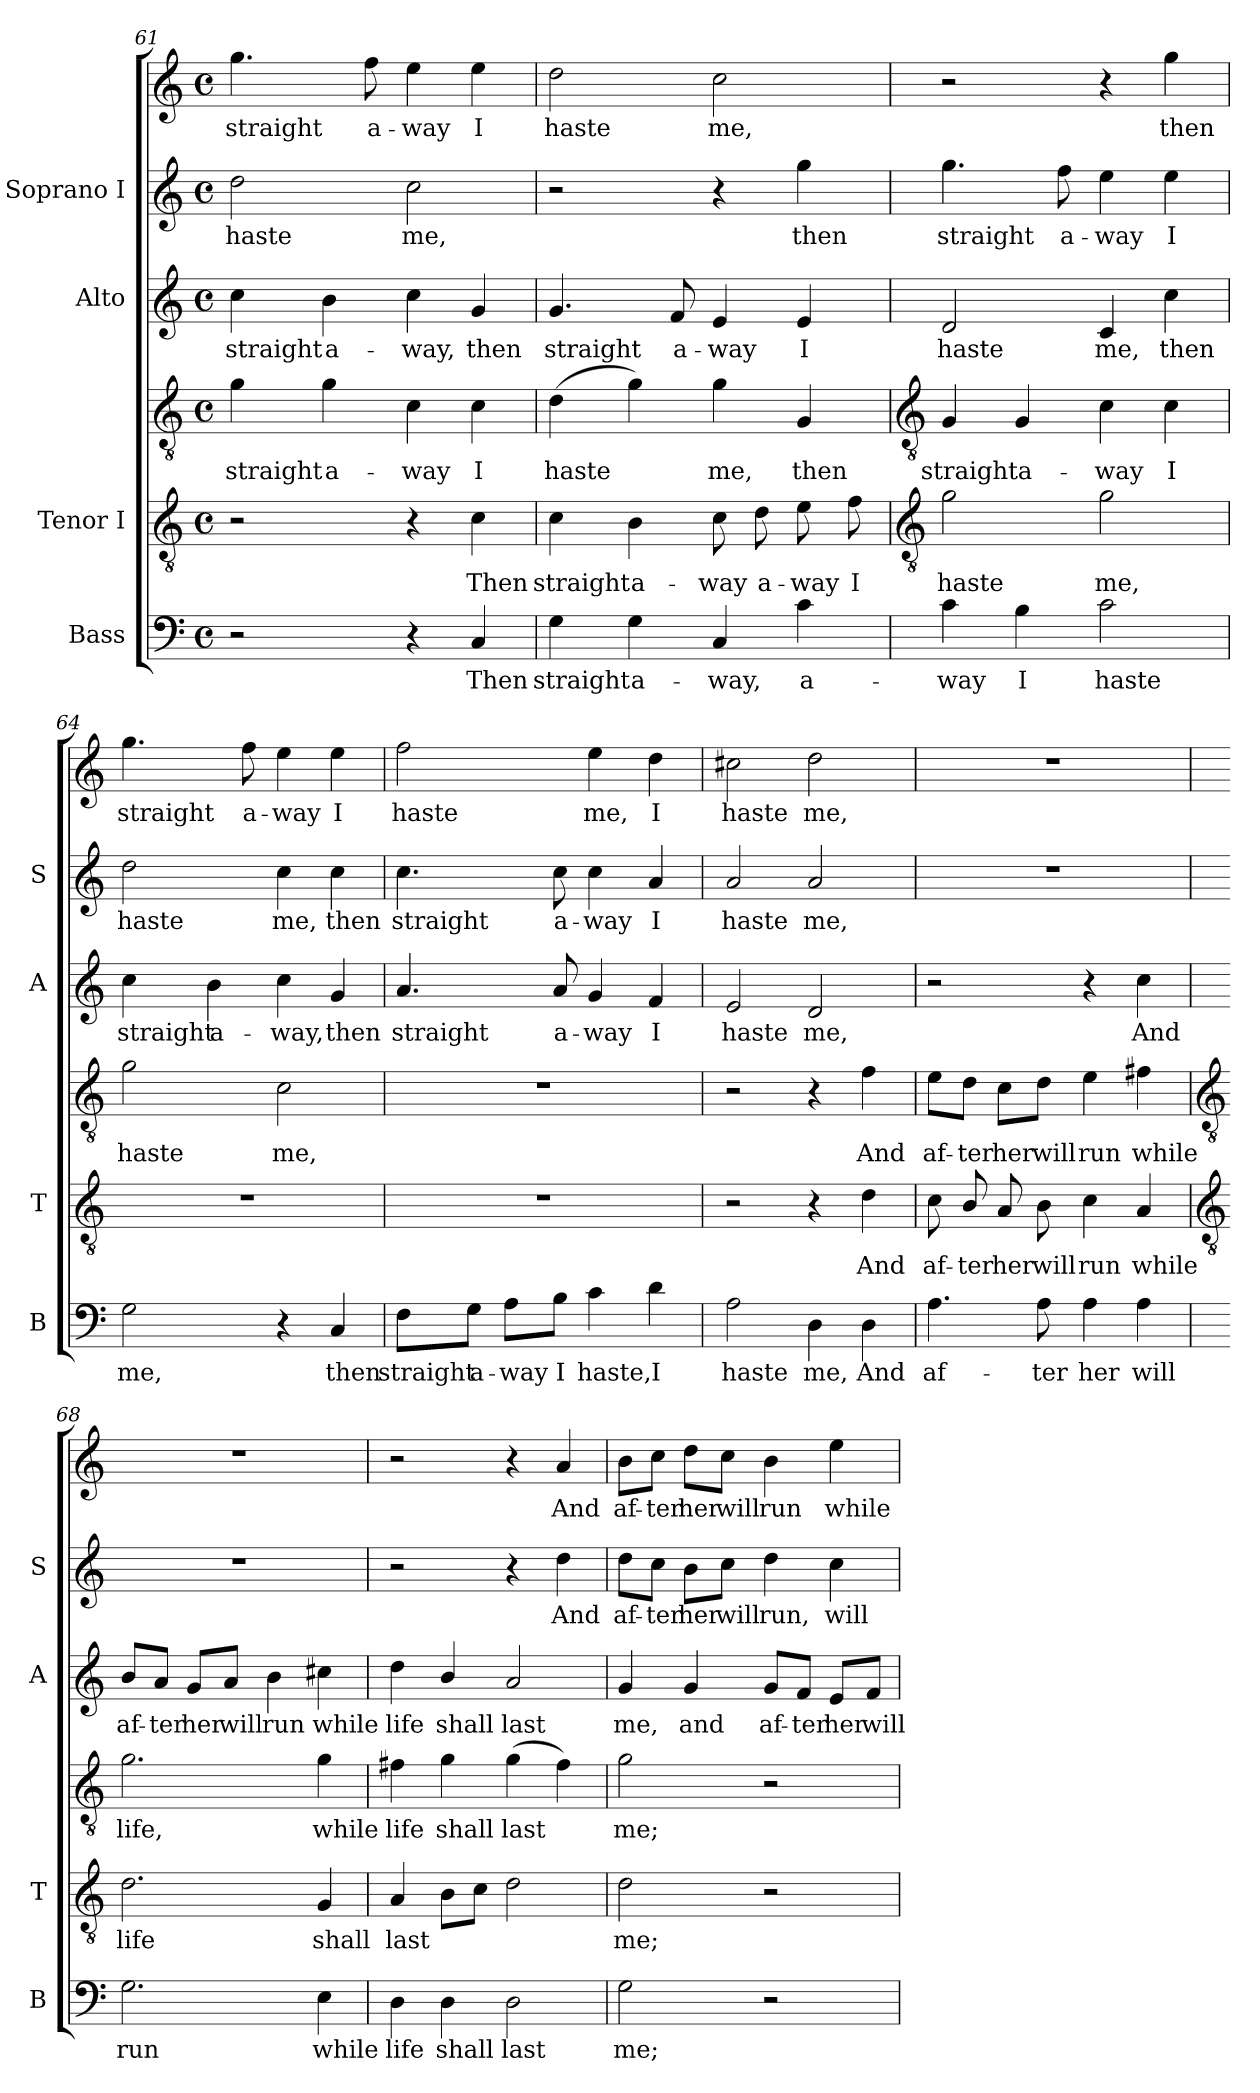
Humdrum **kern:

**kern	**text	**kern	**text	**kern	**text	**kern	**text	**kern	**text	**kern	**text
*part4	*part4	*part3	*part3	*part3	*part3	*part2	*part2	*part1	*part1	*part1	*part1
*staff6	*staff6	*staff5	*staff5	*staff4	*staff4	*staff3	*staff3	*staff2	*staff2	*staff1	*staff1
*I"Bass	*	*I"Tenor I	*	*	*	*I"Alto	*	*I"Soprano I	*	*	*
*I'B	*	*I'T	*	*	*	*I'A	*	*I'S	*	*	*
*clefF4	*	*clefGv2	*	*clefGv2	*	*clefG2	*	*clefG2	*	*clefG2	*
*k[]	*	*k[]	*	*k[]	*	*k[]	*	*k[]	*	*k[]	*
*C:	*	*C:	*	*C:	*	*C:	*	*C:	*	*C:	*
*M4/4	*	*M4/4	*	*M4/4	*	*M4/4	*	*M4/4	*	*M4/4	*
*met(c)	*	*met(c)	*	*met(c)	*	*met(c)	*	*met(c)	*	*met(c)	*
=61	=61	=61	=61	=61	=61	=61	=61	=61	=61	=61	=61
!	!	!	!	!	!LO:LY:b	!	!LO:LY:b	!	!LO:LY:b	!	!LO:LY:b
2r	.	2r	.	4g	straight	4cc	straight	2dd	haste	4.gg	straight
!	!	!	!	!	!LO:LY:b	!	!LO:LY:b	!	!	!	!
.	.	.	.	4g	a-	4b	a-	.	.	.	.
!	!	!	!	!	!	!	!	!	!	!	!LO:LY:b
.	.	.	.	.	.	.	.	.	.	8ff	a-
!	!	!	!	!	!LO:LY:b	!	!LO:LY:b	!	!LO:LY:b	!	!LO:LY:b
4r	.	4r	.	4c	-way	4cc	-way,	2cc	me,	4ee	-way
!	!LO:LY:b	!	!LO:LY:b	!	!LO:LY:b	!	!LO:LY:b	!	!	!	!LO:LY:b
4C	Then	4c	Then	4c	I	4g	then	.	.	4ee	I
=62	=62	=62	=62	=62	=62	=62	=62	=62	=62	=62	=62
!	!LO:LY:b	!	!LO:LY:b	!	!LO:LY:b	!	!LO:LY:b	!	!	!	!LO:LY:b
4G	straight	4c	straight	(>4d	haste	4.g	straight	2r	.	2dd	haste
!	!LO:LY:b	!	!LO:LY:b	!	!	!	!	!	!	!	!
4G	a-	4B	a-	4g)	.	.	.	.	.	.	.
!	!	!	!	!	!	!	!LO:LY:b	!	!	!	!
.	.	.	.	.	.	8f	a-	.	.	.	.
!	!LO:LY:b	!	!LO:LY:b	!	!LO:LY:b	!	!LO:LY:b	!	!	!	!LO:LY:b
4C	-way,	8c	-way	4g	me,	4e	-way	4r	.	2cc	me,
!	!	!	!LO:LY:b	!	!	!	!	!	!	!	!
.	.	8d	a-	.	.	.	.	.	.	.	.
!	!LO:LY:b	!	!LO:LY:b	!	!LO:LY:b	!	!LO:LY:b	!	!LO:LY:b	!	!
4c	a-	8e	-way	4G	then	4e	I	4gg	then	.	.
!	!	!	!LO:LY:b	!	!	!	!	!	!	!	!
.	.	8f	I	.	.	.	.	.	.	.	.
!!LO:LB:g=z
=63	=63	=63	=63	=63	=63	=63	=63	=63	=63	=63	=63
*	*	*clefGv2	*	*clefGv2	*	*	*	*	*	*	*
!	!LO:LY:b	!	!LO:LY:b	!	!LO:LY:b	!	!LO:LY:b	!	!LO:LY:b	!	!
4c	-way	2g	haste	4G	straight	2d	haste	4.gg	straight	2r	.
!	!LO:LY:b	!	!	!	!LO:LY:b	!	!	!	!	!	!
4B	I	.	.	4G	a-	.	.	.	.	.	.
!	!	!	!	!	!	!	!	!	!LO:LY:b	!	!
.	.	.	.	.	.	.	.	8ff	a-	.	.
!	!LO:LY:b	!	!LO:LY:b	!	!LO:LY:b	!	!LO:LY:b	!	!LO:LY:b	!	!
2c	haste	2g	me,	4c	-way	4c	me,	4ee	-way	4r	.
!	!	!	!	!	!LO:LY:b	!	!LO:LY:b	!	!LO:LY:b	!	!LO:LY:b
.	.	.	.	4c	I	4cc	then	4ee	I	4gg	then
=64	=64	=64	=64	=64	=64	=64	=64	=64	=64	=64	=64
!	!LO:LY:b	!	!	!	!LO:LY:b	!	!LO:LY:b	!	!LO:LY:b	!	!LO:LY:b
2G	me,	1r	.	2g	haste	4cc	straight	2dd	haste	4.gg	straight
!	!	!	!	!	!	!	!LO:LY:b	!	!	!	!
.	.	.	.	.	.	4b	a-	.	.	.	.
!	!	!	!	!	!	!	!	!	!	!	!LO:LY:b
.	.	.	.	.	.	.	.	.	.	8ff	a-
!	!	!	!	!	!LO:LY:b	!	!LO:LY:b	!	!LO:LY:b	!	!LO:LY:b
4r	.	.	.	2c	me,	4cc	-way,	4cc	me,	4ee	-way
!	!LO:LY:b	!	!	!	!	!	!LO:LY:b	!	!LO:LY:b	!	!LO:LY:b
4C	then	.	.	.	.	4g	then	4cc	then	4ee	I
=65	=65	=65	=65	=65	=65	=65	=65	=65	=65	=65	=65
!	!LO:LY:b	!	!	!	!	!	!LO:LY:b	!	!LO:LY:b	!	!LO:LY:b
8F\L	straight	1r	.	1r	.	4.a	straight	4.cc	straight	2ff	haste
!	!LO:LY:b	!	!	!	!	!	!	!	!	!	!
8G\J	a-	.	.	.	.	.	.	.	.	.	.
!	!LO:LY:b	!	!	!	!	!	!	!	!	!	!
8A\L	-way	.	.	.	.	.	.	.	.	.	.
!	!LO:LY:b	!	!	!	!	!	!LO:LY:b	!	!LO:LY:b	!	!
8B\J	I	.	.	.	.	8a	a-	8cc	a-	.	.
!	!LO:LY:b	!	!	!	!	!	!LO:LY:b	!	!LO:LY:b	!	!LO:LY:b
4c	haste,	.	.	.	.	4g	-way	4cc	-way	4ee	me,
!	!LO:LY:b	!	!	!	!	!	!LO:LY:b	!	!LO:LY:b	!	!LO:LY:b
4d	I	.	.	.	.	4f	I	4a	I	4dd	I
=66	=66	=66	=66	=66	=66	=66	=66	=66	=66	=66	=66
!	!LO:LY:b	!	!	!	!	!	!LO:LY:b	!	!LO:LY:b	!	!LO:LY:b
2A	haste	2r	.	2r	.	2e	haste	2a	haste	2cc#X	haste
!	!LO:LY:b	!	!	!	!	!	!LO:LY:b	!	!LO:LY:b	!	!LO:LY:b
4D	me,	4r	.	4r	.	2d	me,	2a	me,	2dd	me,
!	!LO:LY:b	!	!LO:LY:b	!	!LO:LY:b	!	!	!	!	!	!
4D	And	4d	And	4f	And	.	.	.	.	.	.
=67	=67	=67	=67	=67	=67	=67	=67	=67	=67	=67	=67
!	!LO:LY:b	!	!LO:LY:b	!	!LO:LY:b	!	!	!	!	!	!
4.A	af-	8c	af-	8e\L	af-	2r	.	1r	.	1r	.
!	!	!	!LO:LY:b	!	!LO:LY:b	!	!	!	!	!	!
.	.	8B/	-ter	8d\J	-ter	.	.	.	.	.	.
!	!	!	!LO:LY:b	!	!LO:LY:b	!	!	!	!	!	!
.	.	8A	her	8c\L	her	.	.	.	.	.	.
!	!LO:LY:b	!	!LO:LY:b	!	!LO:LY:b	!	!	!	!	!	!
8A	-ter	8B	will	8d\J	will	.	.	.	.	.	.
!	!LO:LY:b	!	!LO:LY:b	!	!LO:LY:b	!	!	!	!	!	!
4A	her	4c	run	4e	run	4r	.	.	.	.	.
!	!LO:LY:b	!	!LO:LY:b	!	!LO:LY:b	!	!LO:LY:b	!	!	!	!
4A	will	4A	while	4f#X	while	4cc	And	.	.	.	.
!!LO:LB:g=z
=68	=68	=68	=68	=68	=68	=68	=68	=68	=68	=68	=68
*	*	*clefGv2	*	*clefGv2	*	*	*	*	*	*	*
!	!LO:LY:b	!	!LO:LY:b	!	!LO:LY:b	!	!LO:LY:b	!	!	!	!
2.G	run	2.d	life	2.g	life,	8b/L	af-	1r	.	1r	.
!	!	!	!	!	!	!	!LO:LY:b	!	!	!	!
.	.	.	.	.	.	8a/J	-ter	.	.	.	.
!	!	!	!	!	!	!	!LO:LY:b	!	!	!	!
.	.	.	.	.	.	8g/L	her	.	.	.	.
!	!	!	!	!	!	!	!LO:LY:b	!	!	!	!
.	.	.	.	.	.	8a/J	will	.	.	.	.
!	!	!	!	!	!	!	!LO:LY:b	!	!	!	!
.	.	.	.	.	.	4b	run	.	.	.	.
!	!LO:LY:b	!	!LO:LY:b	!	!LO:LY:b	!	!LO:LY:b	!	!	!	!
4E	while	4G	shall	4g	while	4cc#X	while	.	.	.	.
=69	=69	=69	=69	=69	=69	=69	=69	=69	=69	=69	=69
!	!LO:LY:b	!	!LO:LY:b	!	!LO:LY:b	!	!LO:LY:b	!	!	!	!
4D	life	4A	last	4f#X	life	4dd	life	2r	.	2r	.
!	!LO:LY:b	!	!	!	!LO:LY:b	!	!LO:LY:b	!	!	!	!
4D	shall	8BL	.	4g	shall	4b/	shall	.	.	.	.
.	.	8cJ	.	.	.	.	.	.	.	.	.
!	!LO:LY:b	!	!	!	!LO:LY:b	!	!LO:LY:b	!	!	!	!
2D	last	2d	.	(>4g	last	2a	last	4r	.	4r	.
!	!	!	!	!	!	!	!	!	!LO:LY:b	!	!LO:LY:b
.	.	.	.	4f#)	.	.	.	4dd	And	4a	And
=70	=70	=70	=70	=70	=70	=70	=70	=70	=70	=70	=70
!	!LO:LY:b	!	!LO:LY:b	!	!LO:LY:b	!	!LO:LY:b	!	!LO:LY:b	!	!LO:LY:b
2G	me;	2d	me;	2g	me;	4g	me,	8dd\L	af-	8b\L	af-
!	!	!	!	!	!	!	!	!	!LO:LY:b	!	!LO:LY:b
.	.	.	.	.	.	.	.	8cc\J	-ter	8cc\J	-ter
!	!	!	!	!	!	!	!LO:LY:b	!	!LO:LY:b	!	!LO:LY:b
.	.	.	.	.	.	4g	and	8b\L	her	8dd\L	her
!	!	!	!	!	!	!	!	!	!LO:LY:b	!	!LO:LY:b
.	.	.	.	.	.	.	.	8cc\J	will	8cc\J	will
!	!	!	!	!	!	!	!LO:LY:b	!	!LO:LY:b	!	!LO:LY:b
2r	.	2r	.	2r	.	8g/L	af-	4dd	run,	4b	run
!	!	!	!	!	!	!	!LO:LY:b	!	!	!	!
.	.	.	.	.	.	8f/J	-ter	.	.	.	.
!	!	!	!	!	!	!	!LO:LY:b	!	!LO:LY:b	!	!LO:LY:b
.	.	.	.	.	.	8e/L	her	4cc	will	4ee	while
!	!	!	!	!	!	!	!LO:LY:b	!	!	!	!
.	.	.	.	.	.	8f/J	will	.	.	.	.
=	=	=	=	=	=	=	=	=	=	=	=
*-	*-	*-	*-	*-	*-	*-	*-	*-	*-	*-	*-
